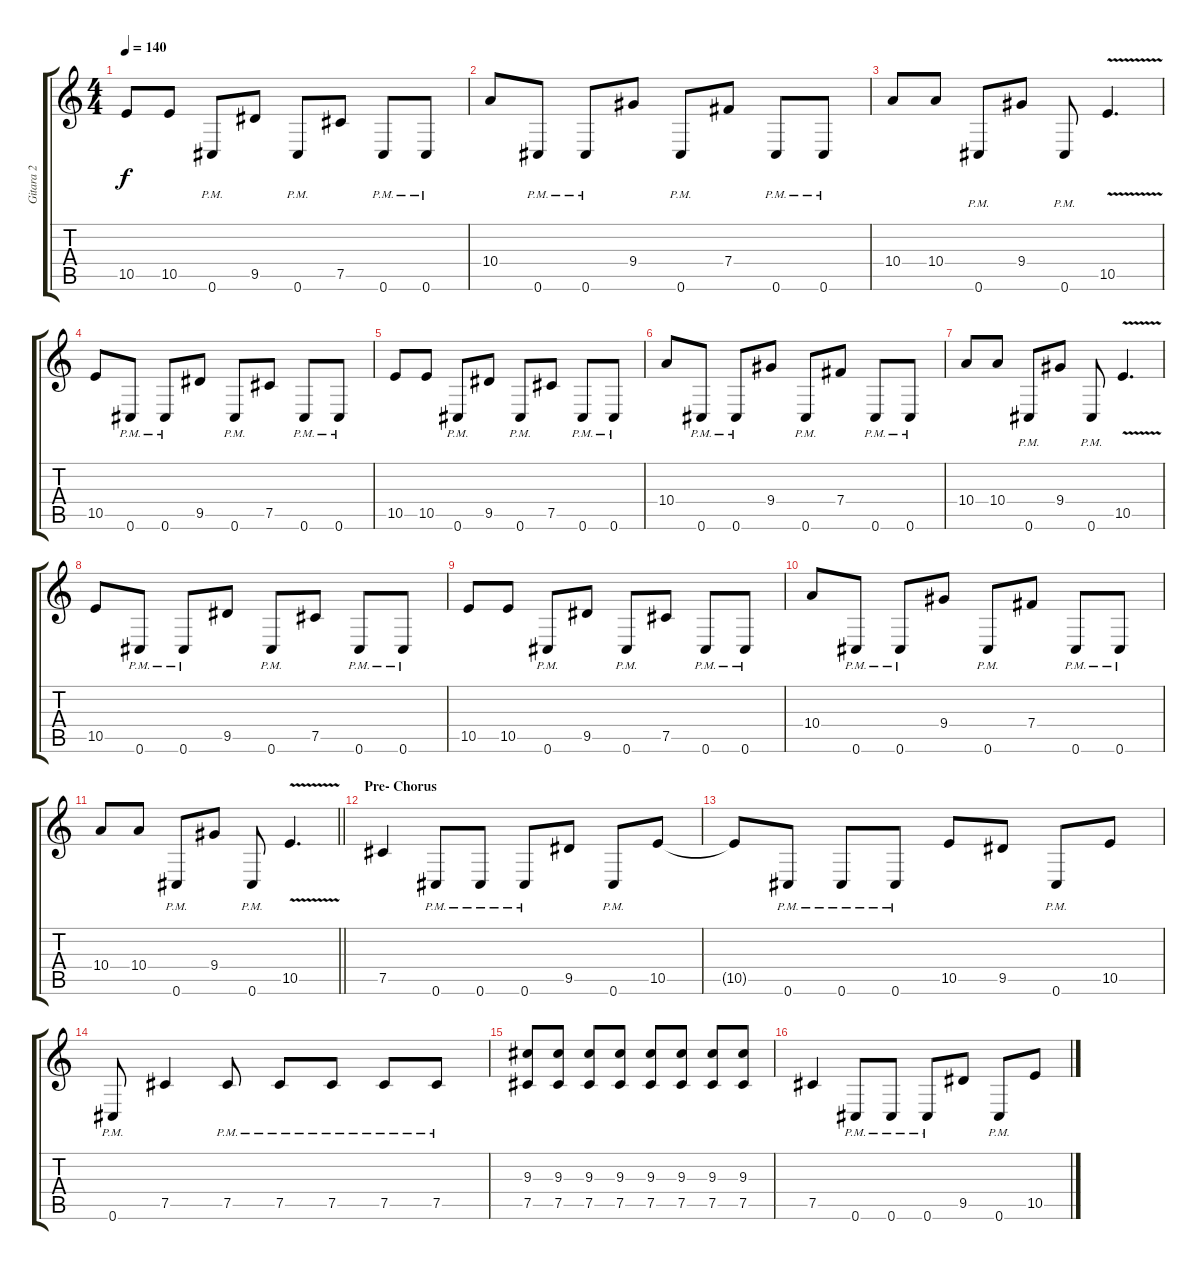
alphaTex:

\track ("Gitara 2" "Gitara 2") {instrument distortionguitar}
\staff {score tabs}
\tuning (Db4 Ab3 E3 B2 Gb2 Db2) {hide}
\ts (4 4)
\tempo 140
\clef g2
\ks c
10.5.8{dy f} 10.5.8 0.6{pm}.8 9.5.8 0.6{pm}.8 7.5.8 0.6{pm}.8 0.6{pm}.8 |
10.4.8 0.6{pm}.8 0.6{pm}.8 9.4.8 0.6{pm}.8 7.4.8 0.6{pm}.8 0.6{pm}.8 |
10.4.8 10.4.8 0.6{pm}.8 9.4.8 0.6{pm}.8 10.5{v}.4{d} |
10.5.8 0.6{pm}.8 0.6{pm}.8 9.5.8 0.6{pm}.8 7.5.8 0.6{pm}.8 0.6{pm}.8 |
10.5.8 10.5.8 0.6{pm}.8 9.5.8 0.6{pm}.8 7.5.8 0.6{pm}.8 0.6{pm}.8 |
10.4.8 0.6{pm}.8 0.6{pm}.8 9.4.8 0.6{pm}.8 7.4.8 0.6{pm}.8 0.6{pm}.8 |
10.4.8 10.4.8 0.6{pm}.8 9.4.8 0.6{pm}.8 10.5{v}.4{d} |
10.5.8 0.6{pm}.8 0.6{pm}.8 9.5.8 0.6{pm}.8 7.5.8 0.6{pm}.8 0.6{pm}.8 |
10.5.8 10.5.8 0.6{pm}.8 9.5.8 0.6{pm}.8 7.5.8 0.6{pm}.8 0.6{pm}.8 |
10.4.8 0.6{pm}.8 0.6{pm}.8 9.4.8 0.6{pm}.8 7.4.8 0.6{pm}.8 0.6{pm}.8 |
\barLineRight lightlight
10.4.8 10.4.8 0.6{pm}.8 9.4.8 0.6{pm}.8 10.5{v}.4{d} |
\section ("" "Pre- Chorus")
7.5.4 0.6{pm}.8 0.6{pm}.8 0.6{pm}.8 9.5.8 0.6{pm}.8 10.5.8 |
10.5{t}.8 0.6{pm}.8 0.6{pm}.8 0.6{pm}.8 10.5.8 9.5.8 0.6{pm}.8 10.5.8 |
0.6{pm}.8 7.5.4 7.5{pm}.8 7.5{pm}.8 7.5{pm}.8 7.5{pm}.8 7.5{pm}.8 |
(9.3 7.5).8 (9.3 7.5).8 (9.3 7.5).8 (9.3 7.5).8 (9.3 7.5).8 (9.3 7.5).8 (9.3 7.5).8 (9.3 7.5).8 |
7.5.4 0.6{pm}.8 0.6{pm}.8 0.6{pm}.8 9.5.8 0.6{pm}.8 10.5.8
